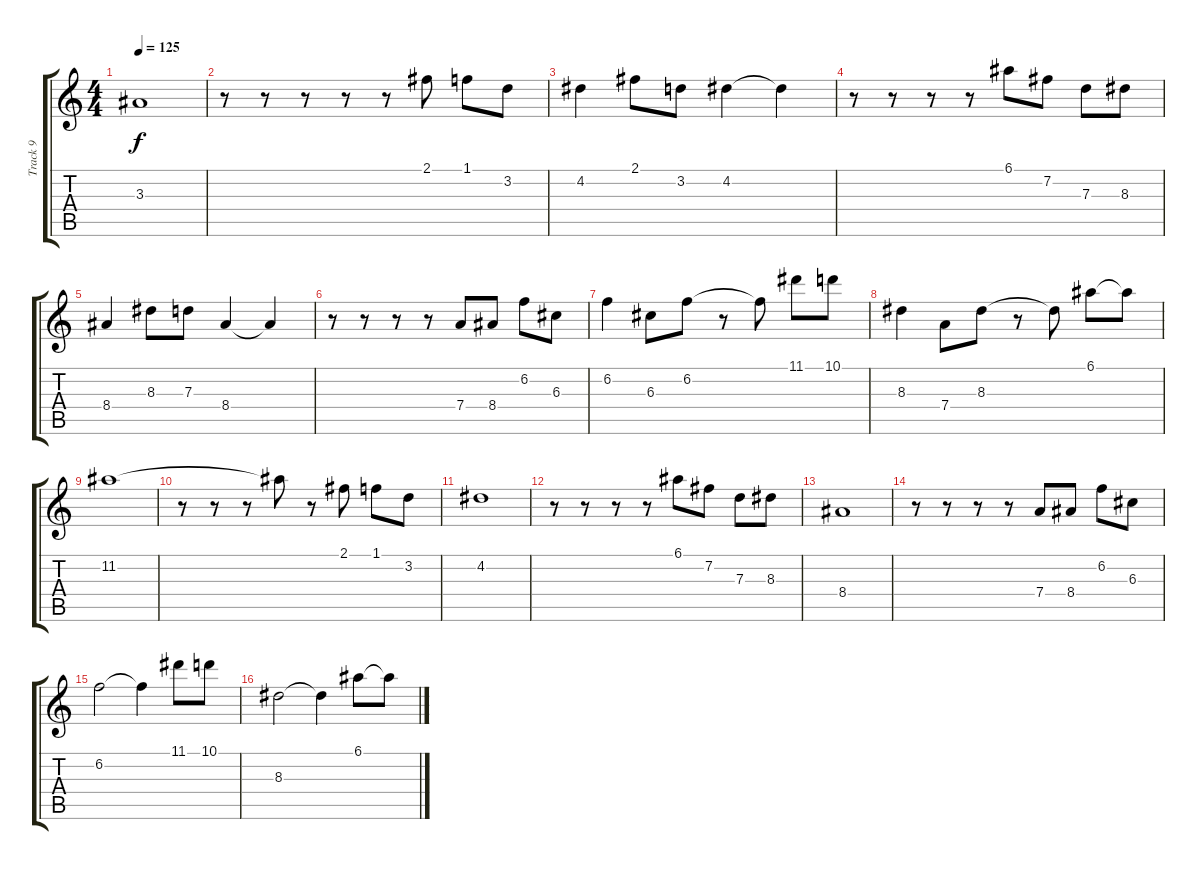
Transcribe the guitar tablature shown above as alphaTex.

\track ("Track 9" "Track 9") {instrument guitarharmonics}
\staff {score tabs}
\tuning (E4 B3 G3 D3 A2 E2) {hide}
\ts (4 4)
\tempo 125
\clef g2
\ks c
3.3.1{dy f} |
r.8 r.8 r.8 r.8 r.8 2.1.8 1.1.8 3.2.8 |
4.2.4 2.1.8 3.2.8 4.2.4 4.2{t}.4 |
r.8 r.8 r.8 r.8 6.1.8 7.2.8 7.3.8 8.3.8 |
8.4.4 8.3.8 7.3.8 8.4.4 8.4{t}.4 |
r.8 r.8 r.8 r.8 7.4.8 8.4.8 6.2.8 6.3.8 |
6.2.4 6.3.8 6.2.8 r.8 6.2{t}.8 11.1.8 10.1.8 |
8.3.4 7.4.8 8.3.8 r.8 8.3{t}.8 6.1.8 6.1{t}.8 |
11.2.1 |
r.8 r.8 r.8 11.2{t}.8 r.8 2.1.8 1.1.8 3.2.8 |
4.2.1 |
r.8 r.8 r.8 r.8 6.1.8 7.2.8 7.3.8 8.3.8 |
8.4.1 |
r.8 r.8 r.8 r.8 7.4.8 8.4.8 6.2.8 6.3.8 |
6.2.2 6.2{t}.4 11.1.8 10.1.8 |
8.3.2 8.3{t}.4 6.1.8 6.1{t}.8
